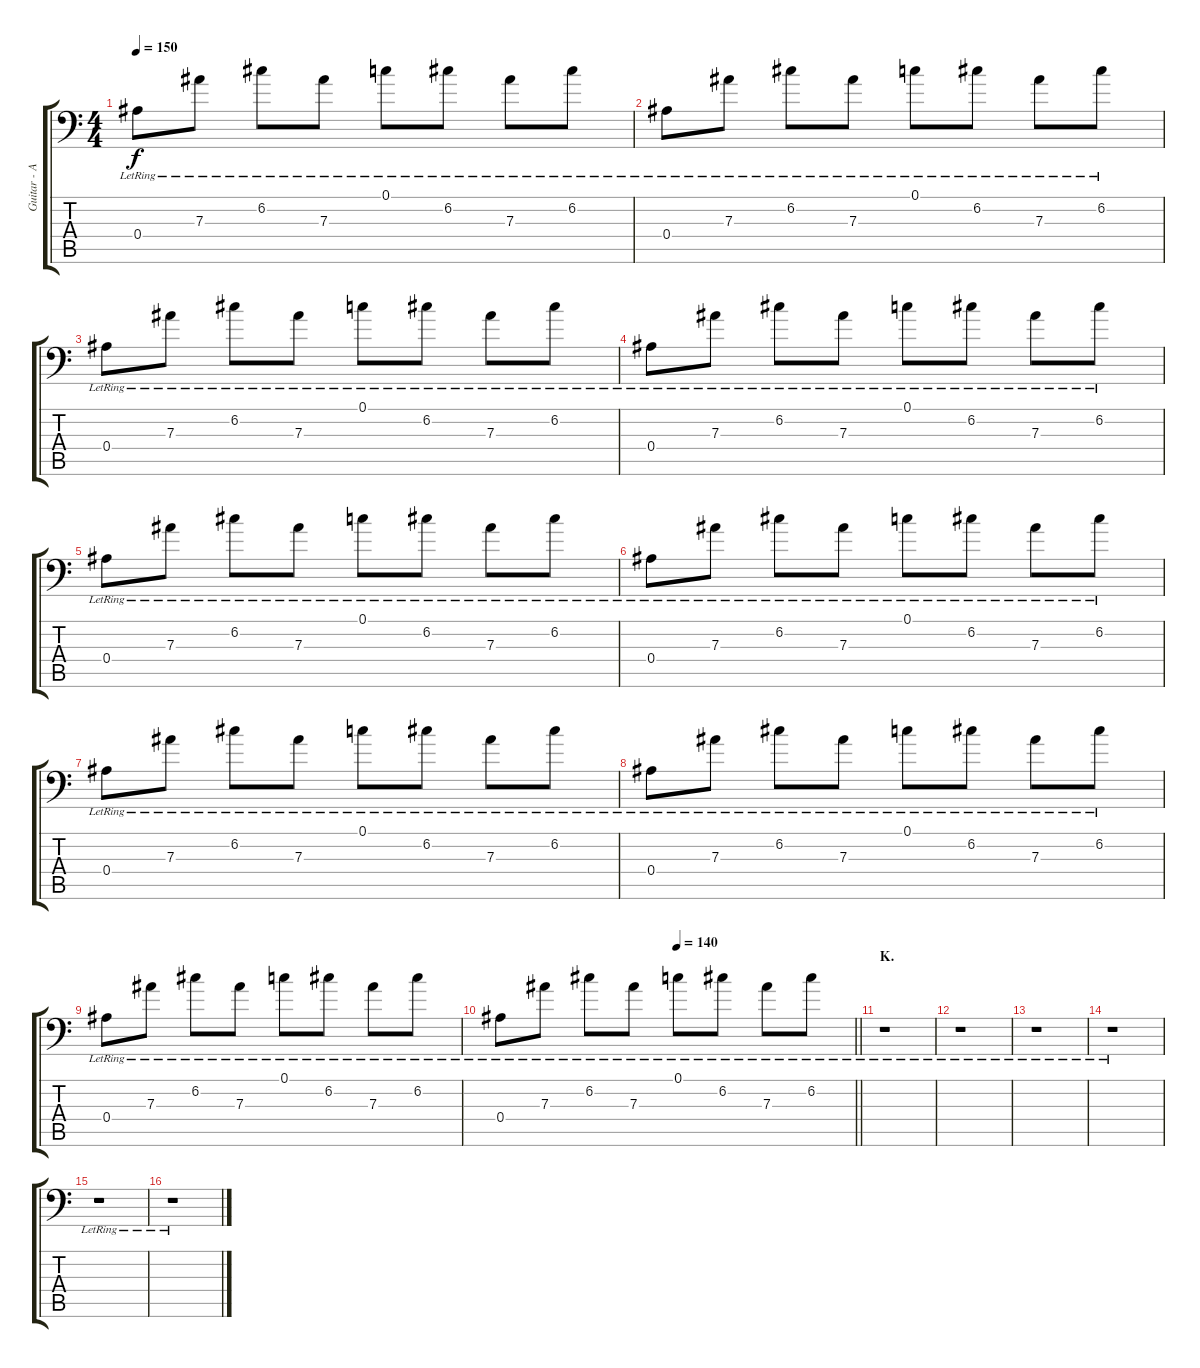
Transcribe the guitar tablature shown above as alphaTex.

\track ("Guitar - Aux. Gtr." "Guitar - A") {instrument acousticguitarsteel}
\staff {score tabs}
\tuning (C4 G3 Eb3 Bb2 F2 Bb1) {hide}
\ts (4 4)
\tempo 150
\clef f4
\ks c
0.4{lr}.8{dy f} 7.3{lr}.8 6.2{lr}.8 7.3{lr}.8 0.1{lr}.8 6.2{lr}.8 7.3{lr}.8 6.2{lr}.8 |
0.4{lr}.8 7.3{lr}.8 6.2{lr}.8 7.3{lr}.8 0.1{lr}.8 6.2{lr}.8 7.3{lr}.8 6.2{lr}.8 |
0.4{lr}.8 7.3{lr}.8 6.2{lr}.8 7.3{lr}.8 0.1{lr}.8 6.2{lr}.8 7.3{lr}.8 6.2{lr}.8 |
0.4{lr}.8 7.3{lr}.8 6.2{lr}.8 7.3{lr}.8 0.1{lr}.8 6.2{lr}.8 7.3{lr}.8 6.2{lr}.8 |
0.4{lr}.8 7.3{lr}.8 6.2{lr}.8 7.3{lr}.8 0.1{lr}.8 6.2{lr}.8 7.3{lr}.8 6.2{lr}.8 |
0.4{lr}.8 7.3{lr}.8 6.2{lr}.8 7.3{lr}.8 0.1{lr}.8 6.2{lr}.8 7.3{lr}.8 6.2{lr}.8 |
0.4{lr}.8 7.3{lr}.8 6.2{lr}.8 7.3{lr}.8 0.1{lr}.8 6.2{lr}.8 7.3{lr}.8 6.2{lr}.8 |
0.4{lr}.8 7.3{lr}.8 6.2{lr}.8 7.3{lr}.8 0.1{lr}.8 6.2{lr}.8 7.3{lr}.8 6.2{lr}.8 |
0.4{lr}.8 7.3{lr}.8 6.2{lr}.8 7.3{lr}.8 0.1{lr}.8 6.2{lr}.8 7.3{lr}.8 6.2{lr}.8 |
\tempo (140 0.5)
\barLineRight lightlight
0.4{lr}.8 7.3{lr}.8 6.2{lr}.8 7.3{lr}.8 0.1{lr}.8 6.2{lr}.8 7.3{lr}.8 6.2{lr}.8 |
\section ("" "K.")
r.1 |
r.1 |
r.1 |
r.1 |
r.1 |
r.1
